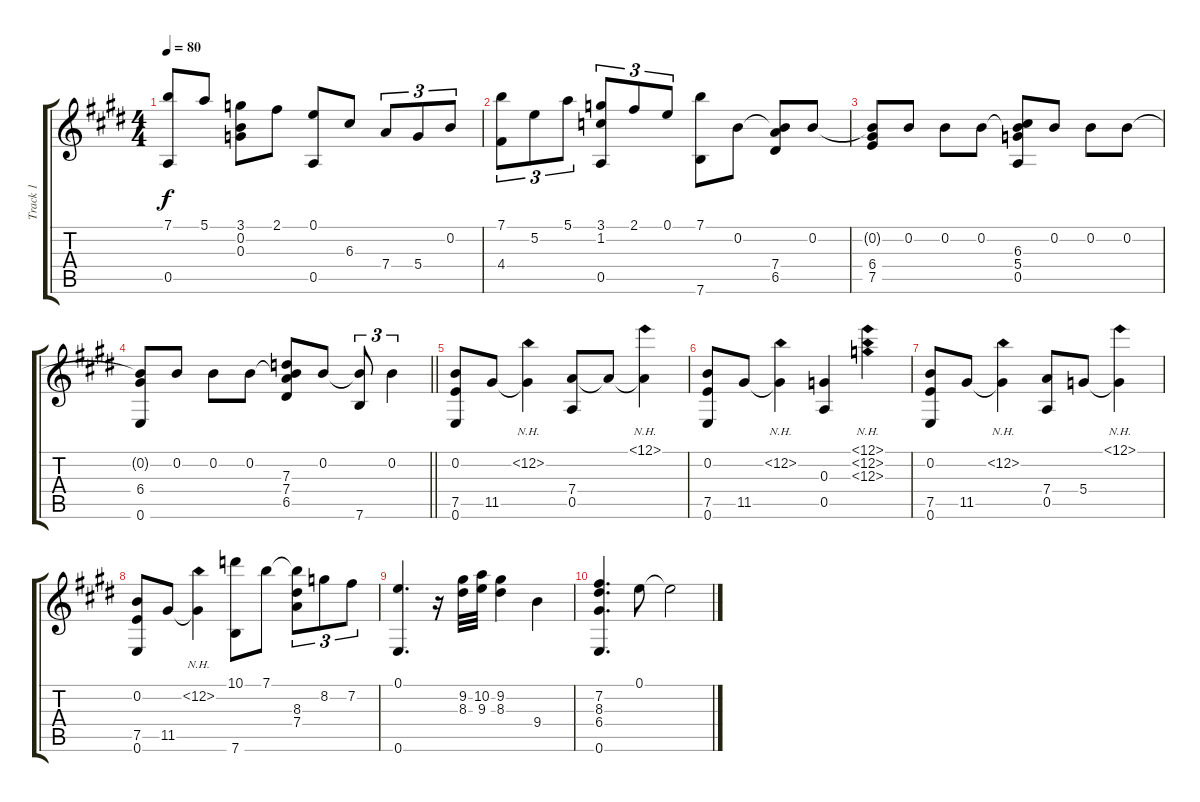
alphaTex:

\track ("Track 1" "Track 1") {instrument electricguitarjazz}
\staff {score tabs}
\tuning (E4 B3 G3 D3 A2 E2) {hide}
\ts (4 4)
\tempo 80
\clef g2
\ks e
(7.1 0.5).8{dy f} 5.1.8 (3.1 0.2 0.3).8 2.1.8 (0.1 0.5).8 6.3.8 7.4.8{tu (3 2)} 5.4.8{tu (3 2)} 0.2.8{tu (3 2)} |
(7.1 4.4).8{tu (3 2)} 5.2.8{tu (3 2)} 5.1.8{tu (3 2)} (3.1 1.2 0.5).8{tu (3 2)} 2.1.8{tu (3 2)} 0.1.8{tu (3 2)} (7.1 7.6).8 0.2.8 (0.2{t} 7.4 6.5).8 0.2.8 |
(0.2{t} 6.4 7.5).8 0.2.8 0.2.8 0.2.8 (0.2{t} 6.3 5.4 0.5).8 0.2.8 0.2.8 0.2.8 |
\barLineRight lightlight
(0.2{t} 6.4 0.6).8 0.2.8 0.2.8 0.2.8 (0.2{t} 7.3 7.4 6.5).8 0.2.8 (0.2{t} 7.6).8{tu (3 2)} 0.2.4{tu (3 2)} |
(0.2 7.5 0.6).8 11.5.8 (12.2{nh} 11.5{t}).4 (7.4 0.5).8 7.4{t}.8 (12.1{nh} 7.4{t}).4 |
(0.2 7.5 0.6).8 11.5.8 (12.2{nh} 11.5{t}).4 (0.3 0.5).4 (12.1{nh} 12.2{nh} 12.3{nh}).4 |
(0.2 7.5 0.6).8 11.5.8 (12.2{nh} 11.5{t}).4 (7.4 0.5).8 5.4.8 (12.1{nh} 5.4{t}).4 |
(0.2 7.5 0.6).8 11.5.8 (12.2{nh} 11.5{t}).4 (10.1 7.6).8 7.1.8 (7.1{t} 8.3 7.4).8{tu (3 2)} 8.2.8{tu (3 2)} 7.2.8{tu (3 2)} |
(0.1 0.6).4{d} r.16 (9.2 8.3).32 (10.2 9.3).32 (9.2 8.3).4 9.4.4 |
(7.2 8.3 6.4 0.6).4{d} 0.1.8 0.1{t}.2
